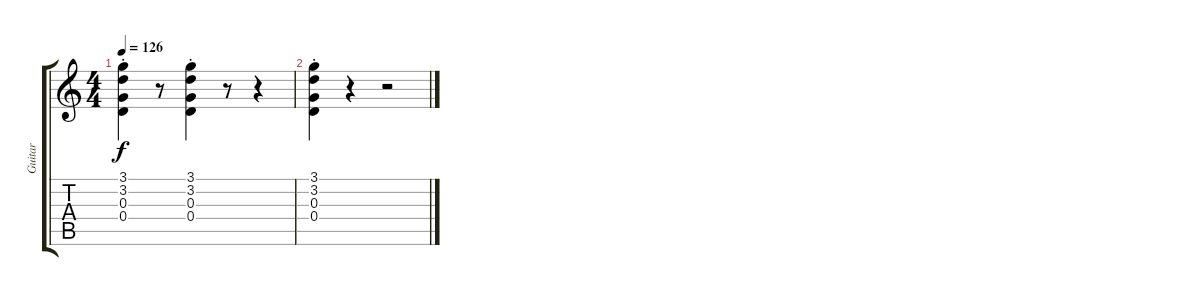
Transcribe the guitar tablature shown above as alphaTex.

\track ("Guitar" "Guitar") {instrument electricguitarjazz}
\staff {score tabs}
\tuning (E4 B3 G3 D3 A2 E2) {hide}
\ts (4 4)
\tempo 126
\clef g2
\ks c
(3.1{st} 3.2{st} 0.3{st} 0.4{st}).4{dy f} r.8 (3.1{st} 3.2{st} 0.3{st} 0.4{st}).4 r.8 r.4 |
(3.1{st} 3.2{st} 0.3{st} 0.4{st}).4 r.4 r.2
